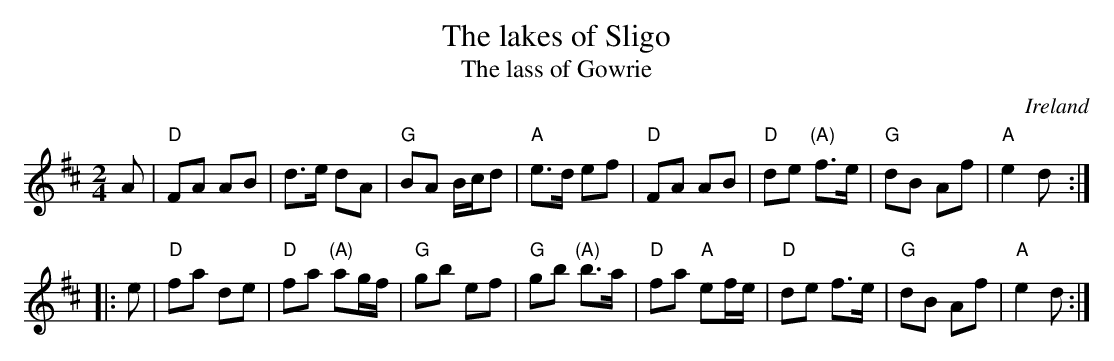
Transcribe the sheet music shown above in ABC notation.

X:1
T:The lakes of Sligo
T:The lass of Gowrie
O:Ireland
M:2/4
L:1/8
K:D
A|\
"D"FA AB|d>e dA|"G"BA B/c/d|"A"e>d ef|\
"D"FA AB|"D"de "(A)"f>e|"G"dB Af|"A"e2d:|
|:e|\
"D"fa de|"D"fa "(A)"ag/f/|"G"gb ef|"G"gb "(A)"b>a|\
"D"fa "A"ef/e/|"D"de f>e|"G"dB Af|"A"e2d:|
